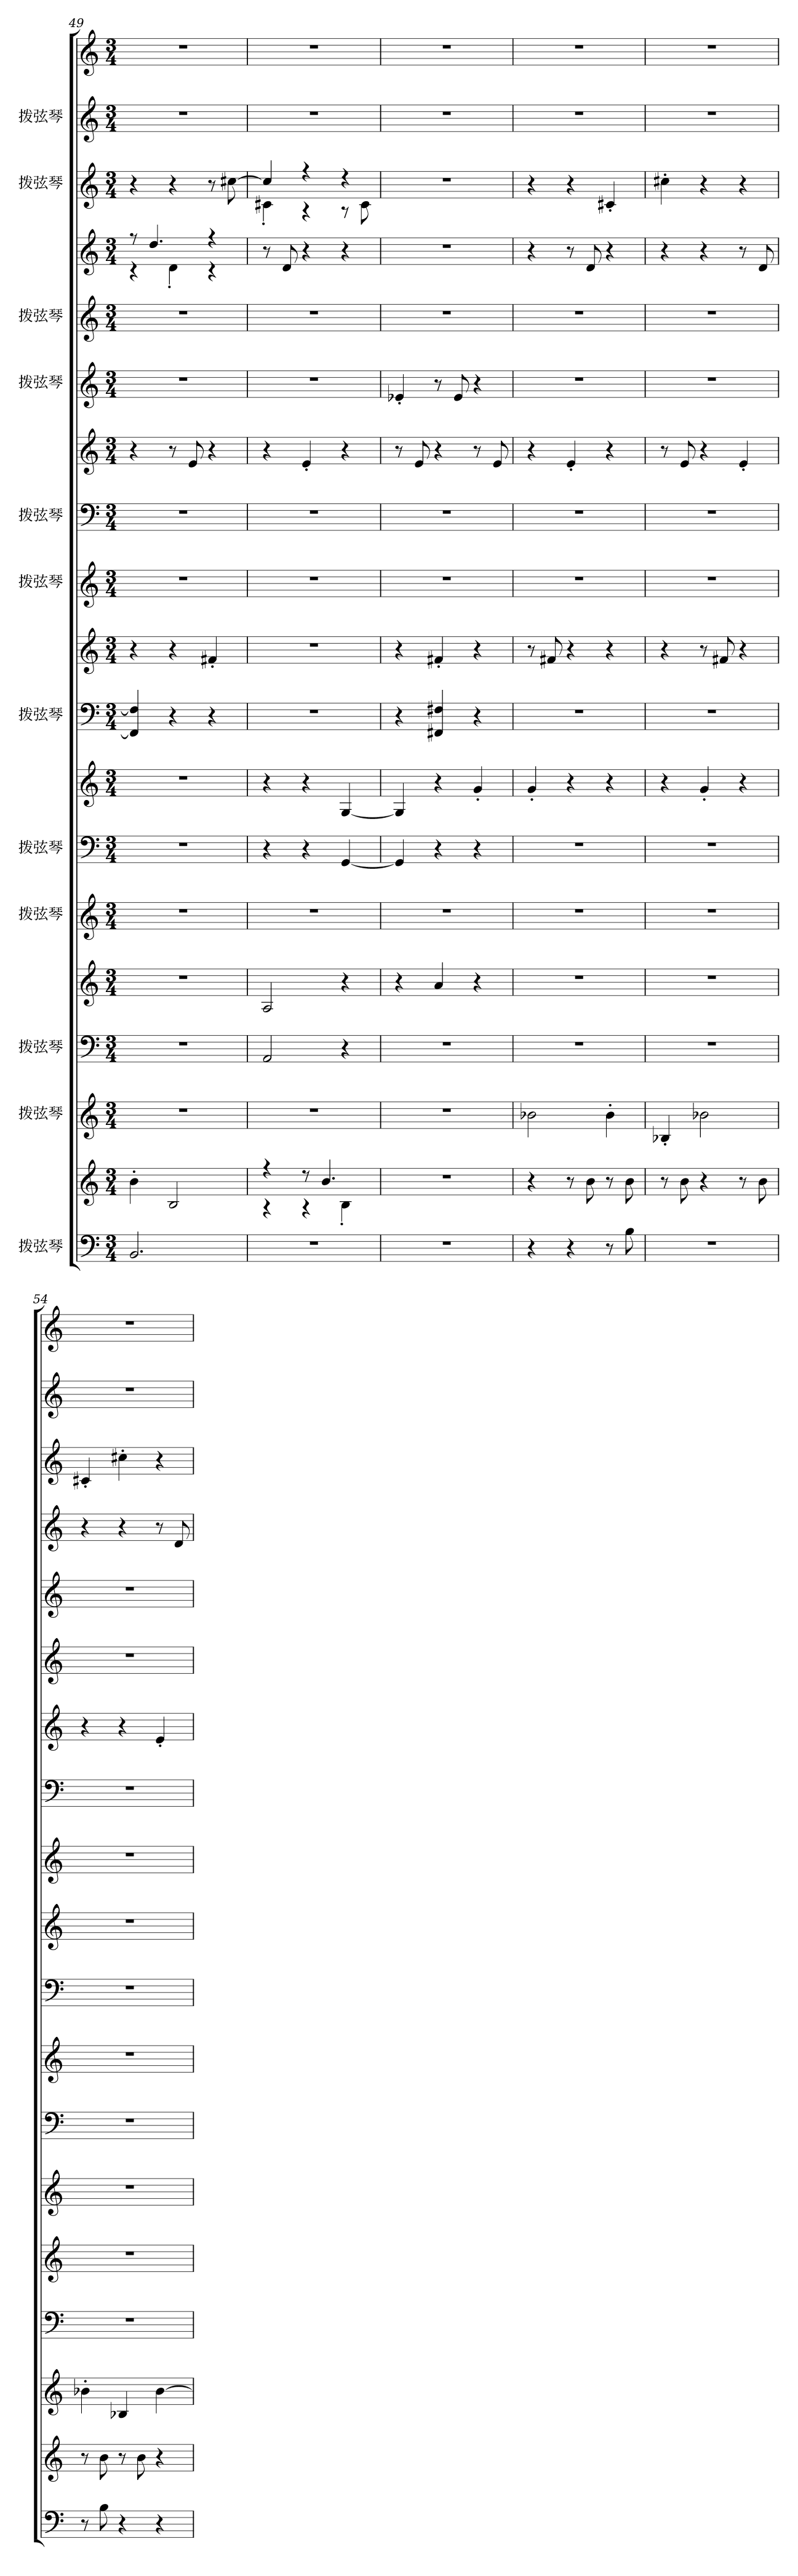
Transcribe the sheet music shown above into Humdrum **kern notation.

**kern	**kern	**kern	**kern	**kern	**kern	**kern	**kern	**kern	**kern	**kern	**kern	**kern	**kern	**kern	**kern	**kern	**kern	**kern
*part12	*part12	*part11	*part10	*part10	*part9	*part8	*part8	*part7	*part7	*part6	*part5	*part5	*part4	*part3	*part3	*part2	*part1	*part1
*staff19	*staff18	*staff17	*staff16	*staff15	*staff14	*staff13	*staff12	*staff11	*staff10	*staff9	*staff8	*staff7	*staff6	*staff5	*staff4	*staff3	*staff2	*staff1
*I"拨弦琴	*	*I"拨弦琴	*I"拨弦琴	*	*I"拨弦琴	*I"拨弦琴	*	*I"拨弦琴	*	*I"拨弦琴	*I"拨弦琴	*	*I"拨弦琴	*I"拨弦琴	*	*I"拨弦琴	*I"拨弦琴	*
*clefF4	*clefG2	*clefG2	*clefF4	*clefG2	*clefG2	*clefF4	*clefG2	*clefF4	*clefG2	*clefG2	*clefF4	*clefG2	*clefG2	*clefG2	*clefG2	*clefG2	*clefG2	*clefG2
*k[]	*k[]	*k[]	*k[]	*k[]	*k[]	*k[]	*k[]	*k[]	*k[]	*k[]	*k[]	*k[]	*k[]	*k[]	*k[]	*k[]	*k[]	*k[]
*M3/4	*M3/4	*M3/4	*M3/4	*M3/4	*M3/4	*M3/4	*M3/4	*M3/4	*M3/4	*M3/4	*M3/4	*M3/4	*M3/4	*M3/4	*M3/4	*M3/4	*M3/4	*M3/4
=49	=49	=49	=49	=49	=49	=49	=49	=49	=49	=49	=49	=49	=49	=49	=49	=49	=49	=49
*	*	*	*	*	*	*	*	*	*	*	*	*	*	*	*^	*	*	*
2.BB/	4b'\	2.r	2.r	2.r	2.r	2.r	2.r	4FF#/] 4F#/]	4r	2.r	2.r	4r	2.r	2.r	8r	4r	4r	2.r	2.r
.	.	.	.	.	.	.	.	.	.	.	.	.	.	.	4.dd/	.	.	.	.
.	2B/	.	.	.	.	.	.	4r	4r	.	.	8r	.	.	.	4d'\	4r	.	.
.	.	.	.	.	.	.	.	.	.	.	.	8e/	.	.	.	.	.	.	.
.	.	.	.	.	.	.	.	4r	4f#X'/	.	.	4r	.	.	4r	4r	8r	.	.
.	.	.	.	.	.	.	.	.	.	.	.	.	.	.	.	.	[8cc#X\	.	.
*	*	*	*	*	*	*	*	*	*	*	*	*	*	*	*v	*v	*	*	*
=50	=50	=50	=50	=50	=50	=50	=50	=50	=50	=50	=50	=50	=50	=50	=50	=50	=50	=50
*	*^	*	*	*	*	*	*	*	*	*	*	*	*	*	*	*^	*	*
2.r	4r	4r	2.r	2AA/	2A/	2.r	4r	4r	2.r	2.r	2.r	2.r	4r	2.r	2.r	8r	4cc#/]	4c#X'\	2.r	2.r
.	.	.	.	.	.	.	.	.	.	.	.	.	.	.	.	8d/	.	.	.	.
.	8r	4r	.	.	.	.	4r	4r	.	.	.	.	4e'/	.	.	4r	4r	4r	.	.
.	4.b/	.	.	.	.	.	.	.	.	.	.	.	.	.	.	.	.	.	.	.
.	.	4B'\	.	4r	4r	.	[4GG/	[4G/	.	.	.	.	4r	.	.	4r	4r	8r	.	.
.	.	.	.	.	.	.	.	.	.	.	.	.	.	.	.	.	.	8c#\	.	.
*	*v	*v	*	*	*	*	*	*	*	*	*	*	*	*	*	*	*v	*v	*	*
=51	=51	=51	=51	=51	=51	=51	=51	=51	=51	=51	=51	=51	=51	=51	=51	=51	=51	=51
2.r	2.r	2.r	2.r	4r	2.r	4GG/]	4G/]	4r	4r	2.r	2.r	8r	4e-X'/	2.r	2.r	2.r	2.r	2.r
.	.	.	.	.	.	.	.	.	.	.	.	8e/	.	.	.	.	.	.
.	.	.	.	4a/	.	4r	4r	4FF#X/ 4F#X/	4f#X'/	.	.	4r	8r	.	.	.	.	.
.	.	.	.	.	.	.	.	.	.	.	.	.	8e-/	.	.	.	.	.
.	.	.	.	4r	.	4r	4g'/	4r	4r	.	.	8r	4r	.	.	.	.	.
.	.	.	.	.	.	.	.	.	.	.	.	8e/	.	.	.	.	.	.
=52	=52	=52	=52	=52	=52	=52	=52	=52	=52	=52	=52	=52	=52	=52	=52	=52	=52	=52
4r	4r	2b-X\	2.r	2.r	2.r	2.r	4g'/	2.r	8r	2.r	2.r	4r	2.r	2.r	4r	4r	2.r	2.r
.	.	.	.	.	.	.	.	.	8f#X/	.	.	.	.	.	.	.	.	.
4r	8r	.	.	.	.	.	4r	.	4r	.	.	4e'/	.	.	8r	4r	.	.
.	8b\	.	.	.	.	.	.	.	.	.	.	.	.	.	8d/	.	.	.
8r	8r	4b-'\	.	.	.	.	4r	.	4r	.	.	4r	.	.	4r	4c#X'/	.	.
8B\	8b\	.	.	.	.	.	.	.	.	.	.	.	.	.	.	.	.	.
!!LO:PB:g=z
=53	=53	=53	=53	=53	=53	=53	=53	=53	=53	=53	=53	=53	=53	=53	=53	=53	=53	=53
2.r	8r	4B-X'/	2.r	2.r	2.r	2.r	4r	2.r	4r	2.r	2.r	8r	2.r	2.r	4r	4cc#X'\	2.r	2.r
.	8b\	.	.	.	.	.	.	.	.	.	.	8e/	.	.	.	.	.	.
.	4r	2b-X\	.	.	.	.	4g'/	.	8r	.	.	4r	.	.	4r	4r	.	.
.	.	.	.	.	.	.	.	.	8f#X/	.	.	.	.	.	.	.	.	.
.	8r	.	.	.	.	.	4r	.	4r	.	.	4e'/	.	.	8r	4r	.	.
.	8b\	.	.	.	.	.	.	.	.	.	.	.	.	.	8d/	.	.	.
=54	=54	=54	=54	=54	=54	=54	=54	=54	=54	=54	=54	=54	=54	=54	=54	=54	=54	=54
8r	8r	4b-X'\	2.r	2.r	2.r	2.r	2.r	2.r	2.r	2.r	2.r	4r	2.r	2.r	4r	4c#X'/	2.r	2.r
8B\	8b\	.	.	.	.	.	.	.	.	.	.	.	.	.	.	.	.	.
4r	8r	4B-X/	.	.	.	.	.	.	.	.	.	4r	.	.	4r	4cc#X'\	.	.
.	8b\	.	.	.	.	.	.	.	.	.	.	.	.	.	.	.	.	.
4r	4r	[4b-\	.	.	.	.	.	.	.	.	.	4e'/	.	.	8r	4r	.	.
.	.	.	.	.	.	.	.	.	.	.	.	.	.	.	8d/	.	.	.
=	=	=	=	=	=	=	=	=	=	=	=	=	=	=	=	=	=	=
*-	*-	*-	*-	*-	*-	*-	*-	*-	*-	*-	*-	*-	*-	*-	*-	*-	*-	*-
